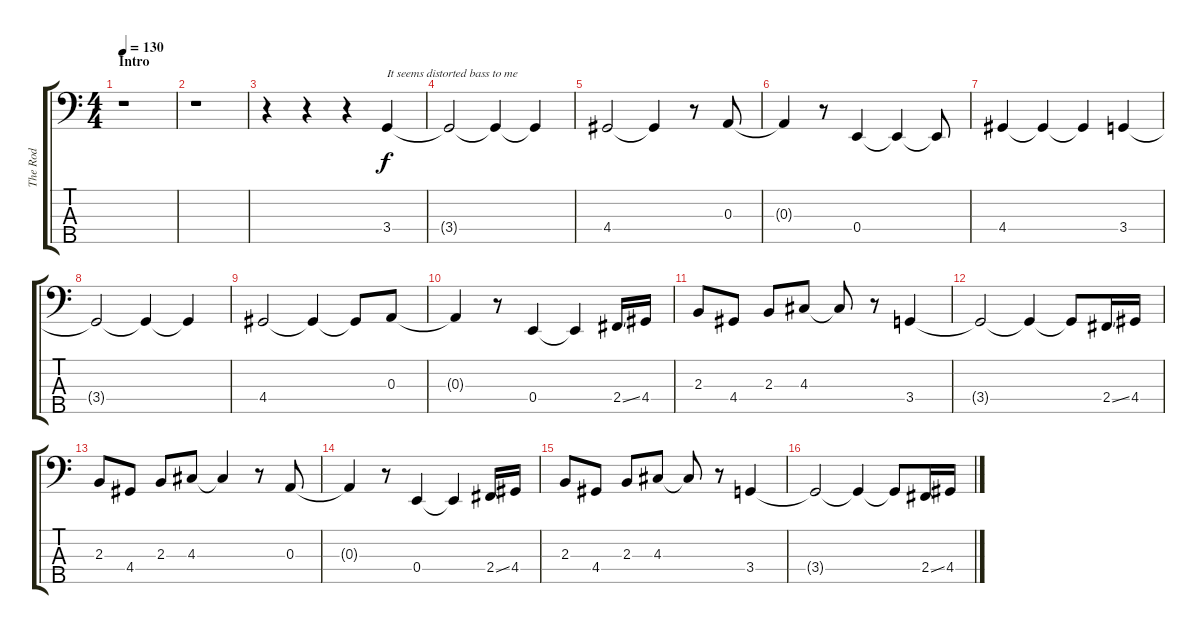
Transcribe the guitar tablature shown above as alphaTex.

\track ("The Rod" "The Rod") {instrument electricbasspick}
\staff {score tabs}
\tuning (G2 D2 A1 E1 B0) {hide}
\ts (4 4)
\section ("" "Intro")
\tempo 130
\clef f4
\ks c
r.1{dy f instrument electricbasspick} |
r.1 |
r.4 r.4 r.4 3.4.4{txt "It seems distorted bass to me"} |
3.4{t}.2 3.4{t}.4 3.4{t}.4 |
4.4.2 4.4{t}.4 r.8 0.3.8 |
0.3{t}.4 r.8 0.4.4 0.4{t}.4 0.4{t}.8 |
4.4.4 4.4{t}.4 4.4{t}.4 3.4.4 |
3.4{t}.2 3.4{t}.4 3.4{t}.4 |
4.4.2 4.4{t}.4 4.4{t}.8 0.3.8 |
0.3{t}.4 r.8 0.4.4 0.4{t}.4 2.4{ss}.16 4.4.16 |
2.3.8 4.4.8 2.3.8 4.3.8 4.3{t}.8 r.8 3.4.4 |
3.4{t}.2 3.4{t}.4 3.4{t}.8 2.4{ss}.16 4.4.16 |
2.3.8 4.4.8 2.3.8 4.3.8 4.3{t}.4 r.8 0.3.8 |
0.3{t}.4 r.8 0.4.4 0.4{t}.4 2.4{ss}.16 4.4.16 |
2.3.8 4.4.8 2.3.8 4.3.8 4.3{t}.8 r.8 3.4.4 |
3.4{t}.2 3.4{t}.4 3.4{t}.8 2.4{ss}.16 4.4.16
